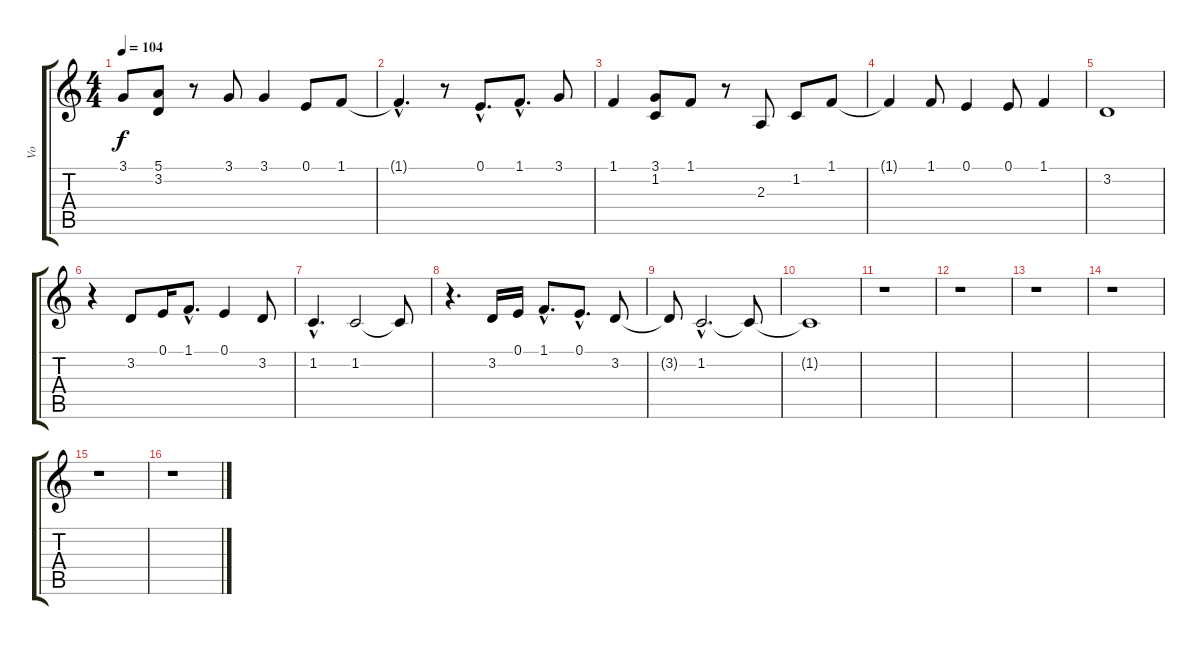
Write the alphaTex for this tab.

\track ("Vo" "Vo") {instrument accordion}
\staff {score tabs}
\tuning (E4 B3 G3 D3 A2 E2) {hide}
\ts (4 4)
\tempo 104
\clef g2
\ks c
3.1.8{dy f} (5.1 3.2).8 r.8 3.1.8 3.1.4 0.1.8 1.1.8 |
1.1{hac t}.4{d} r.8 0.1{hac}.8{d} 1.1{hac}.8{d} 3.1.8 |
1.1.4 (3.1 1.2).8 1.1.8 r.8 2.3.8 1.2.8 1.1.8 |
1.1{t}.4 1.1.8 0.1.4 0.1.8 1.1.4 |
3.2.1 |
r.4 3.2.8 0.1.16 1.1{hac}.8{d} 0.1.4 3.2.8 |
1.2{hac}.4{d} 1.2.2 1.2{t}.8 |
r.4{d} 3.2.16 0.1.16 1.1{hac}.8{d} 0.1{hac}.8{d} 3.2.8 |
3.2{t}.8 1.2{hac}.2{d} 1.2{t}.8 |
1.2{t}.1 |
r.1 |
r.1 |
r.1 |
r.1 |
r.1 |
r.1
